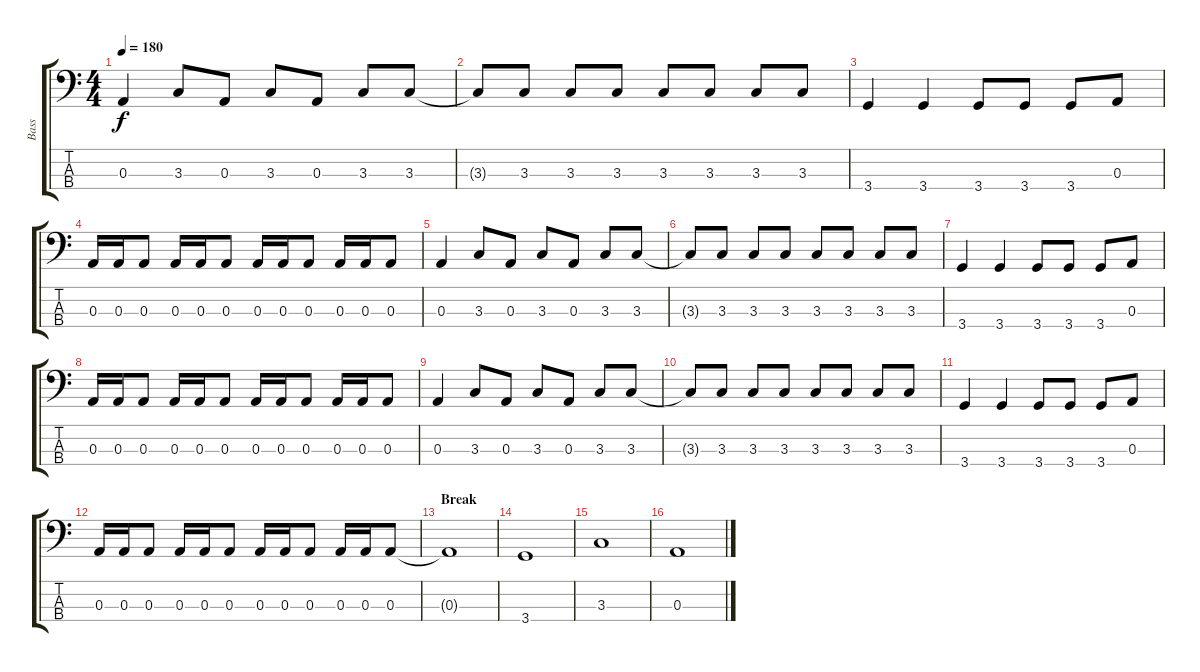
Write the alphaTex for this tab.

\track ("Bass" "Bass") {instrument electricbassfinger}
\staff {score tabs}
\tuning (G2 D2 A1 E1) {hide}
\ts (4 4)
\tempo 180
\clef f4
\ks c
0.3.4{dy f} 3.3.8 0.3.8 3.3.8 0.3.8 3.3.8 3.3.8 |
3.3{t}.8 3.3.8 3.3.8 3.3.8 3.3.8 3.3.8 3.3.8 3.3.8 |
3.4.4 3.4.4 3.4.8 3.4.8 3.4.8 0.3.8 |
0.3.16 0.3.16 0.3.8 0.3.16 0.3.16 0.3.8 0.3.16 0.3.16 0.3.8 0.3.16 0.3.16 0.3.8 |
0.3.4 3.3.8 0.3.8 3.3.8 0.3.8 3.3.8 3.3.8 |
3.3{t}.8 3.3.8 3.3.8 3.3.8 3.3.8 3.3.8 3.3.8 3.3.8 |
3.4.4 3.4.4 3.4.8 3.4.8 3.4.8 0.3.8 |
0.3.16 0.3.16 0.3.8 0.3.16 0.3.16 0.3.8 0.3.16 0.3.16 0.3.8 0.3.16 0.3.16 0.3.8 |
0.3.4 3.3.8 0.3.8 3.3.8 0.3.8 3.3.8 3.3.8 |
3.3{t}.8 3.3.8 3.3.8 3.3.8 3.3.8 3.3.8 3.3.8 3.3.8 |
3.4.4 3.4.4 3.4.8 3.4.8 3.4.8 0.3.8 |
0.3.16 0.3.16 0.3.8 0.3.16 0.3.16 0.3.8 0.3.16 0.3.16 0.3.8 0.3.16 0.3.16 0.3.8 |
\section ("" "Break")
0.3{t}.1 |
3.4.1 |
3.3.1 |
0.3.1
